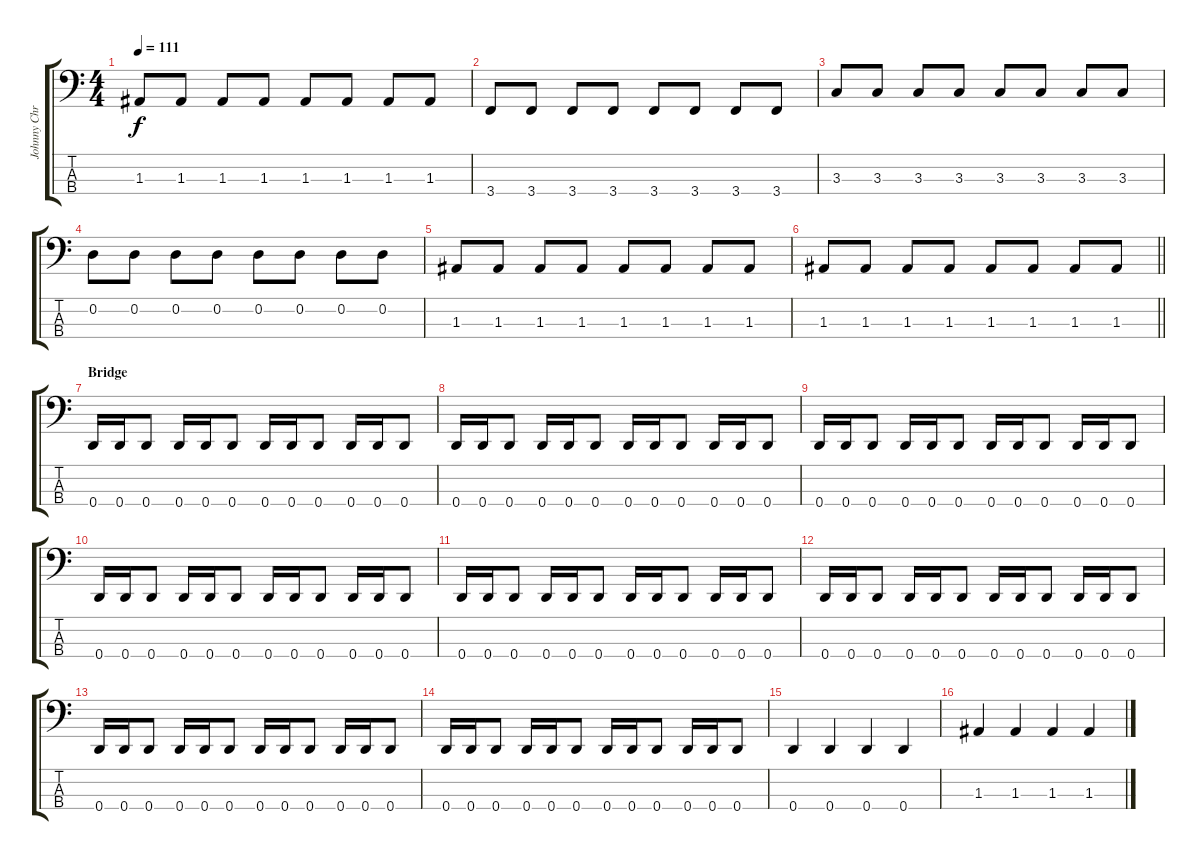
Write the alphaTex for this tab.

\track ("Johnny Christ" "Johnny Chr") {instrument electricbassfinger}
\staff {score tabs}
\tuning (G2 D2 A1 D1) {hide}
\ts (4 4)
\tempo 111
\clef f4
\ks c
1.3.8{dy f} 1.3.8 1.3.8 1.3.8 1.3.8 1.3.8 1.3.8 1.3.8 |
3.4.8 3.4.8 3.4.8 3.4.8 3.4.8 3.4.8 3.4.8 3.4.8 |
3.3.8 3.3.8 3.3.8 3.3.8 3.3.8 3.3.8 3.3.8 3.3.8 |
0.2.8 0.2.8 0.2.8 0.2.8 0.2.8 0.2.8 0.2.8 0.2.8 |
1.3.8 1.3.8 1.3.8 1.3.8 1.3.8 1.3.8 1.3.8 1.3.8 |
\barLineRight lightlight
1.3.8 1.3.8 1.3.8 1.3.8 1.3.8 1.3.8 1.3.8 1.3.8 |
\section ("" "Bridge")
0.4.16 0.4.16 0.4.8 0.4.16 0.4.16 0.4.8 0.4.16 0.4.16 0.4.8 0.4.16 0.4.16 0.4.8 |
0.4.16 0.4.16 0.4.8 0.4.16 0.4.16 0.4.8 0.4.16 0.4.16 0.4.8 0.4.16 0.4.16 0.4.8 |
0.4.16 0.4.16 0.4.8 0.4.16 0.4.16 0.4.8 0.4.16 0.4.16 0.4.8 0.4.16 0.4.16 0.4.8 |
0.4.16 0.4.16 0.4.8 0.4.16 0.4.16 0.4.8 0.4.16 0.4.16 0.4.8 0.4.16 0.4.16 0.4.8 |
0.4.16 0.4.16 0.4.8 0.4.16 0.4.16 0.4.8 0.4.16 0.4.16 0.4.8 0.4.16 0.4.16 0.4.8 |
0.4.16 0.4.16 0.4.8 0.4.16 0.4.16 0.4.8 0.4.16 0.4.16 0.4.8 0.4.16 0.4.16 0.4.8 |
0.4.16 0.4.16 0.4.8 0.4.16 0.4.16 0.4.8 0.4.16 0.4.16 0.4.8 0.4.16 0.4.16 0.4.8 |
0.4.16 0.4.16 0.4.8 0.4.16 0.4.16 0.4.8 0.4.16 0.4.16 0.4.8 0.4.16 0.4.16 0.4.8 |
0.4.4 0.4.4 0.4.4 0.4.4 |
1.3.4 1.3.4 1.3.4 1.3.4
